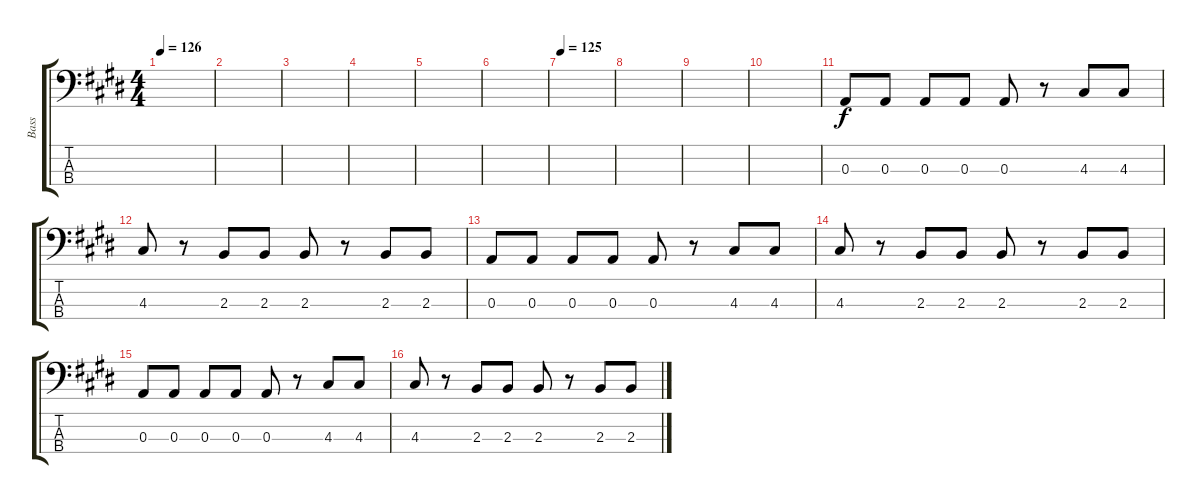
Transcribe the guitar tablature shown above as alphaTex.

\track ("Bass" "Bass") {instrument electricbasspick}
\staff {score tabs}
\tuning (G2 D2 A1 E1) {hide}
\ts (4 4)
\tempo 126
\clef f4
\ks e
|
|
|
|
|
|
\tempo 125
|
|
|
|
0.3.8 0.3.8 0.3.8 0.3.8 0.3.8 r.8 4.3.8 4.3.8 |
4.3.8 r.8 2.3.8 2.3.8 2.3.8 r.8 2.3.8 2.3.8 |
0.3.8 0.3.8 0.3.8 0.3.8 0.3.8 r.8 4.3.8 4.3.8 |
4.3.8 r.8 2.3.8 2.3.8 2.3.8 r.8 2.3.8 2.3.8 |
0.3.8 0.3.8 0.3.8 0.3.8 0.3.8 r.8 4.3.8 4.3.8 |
4.3.8 r.8 2.3.8 2.3.8 2.3.8 r.8 2.3.8 2.3.8
